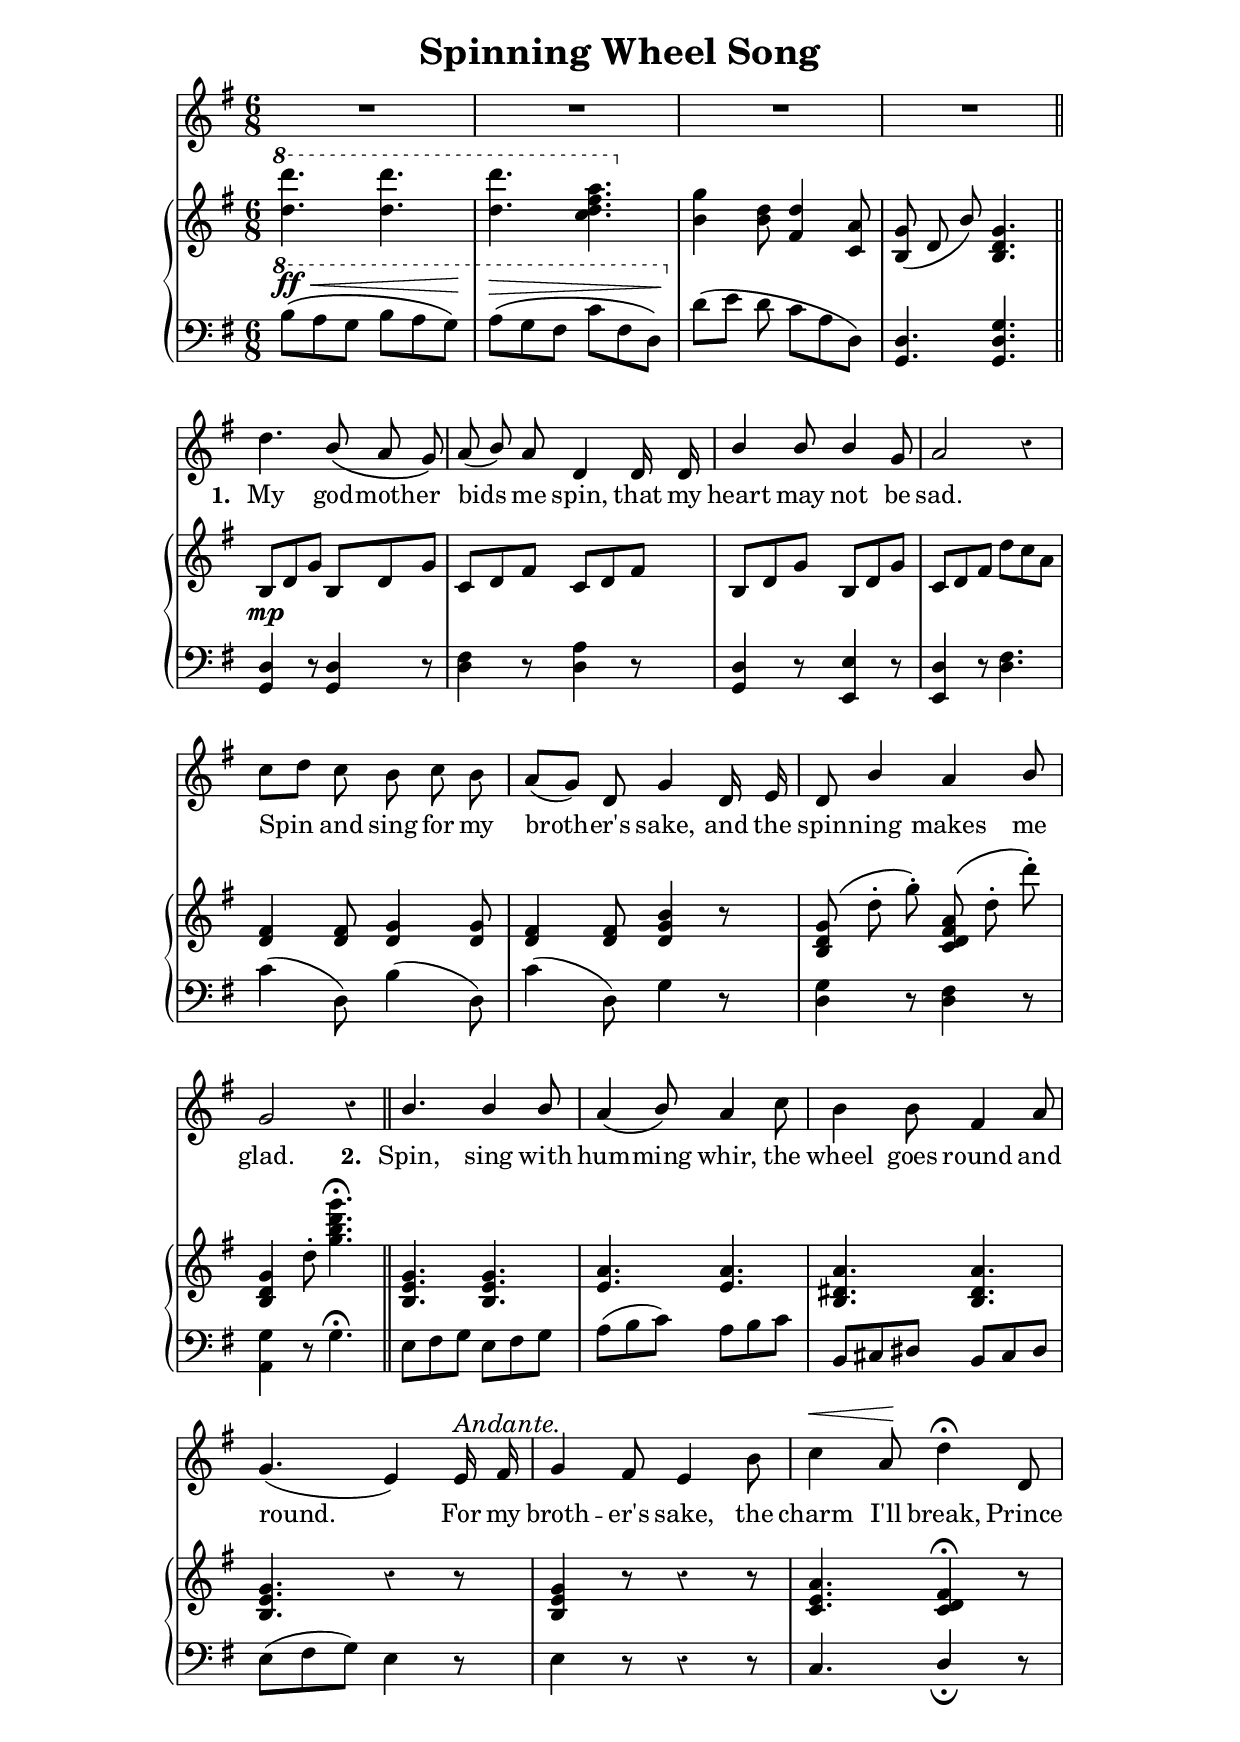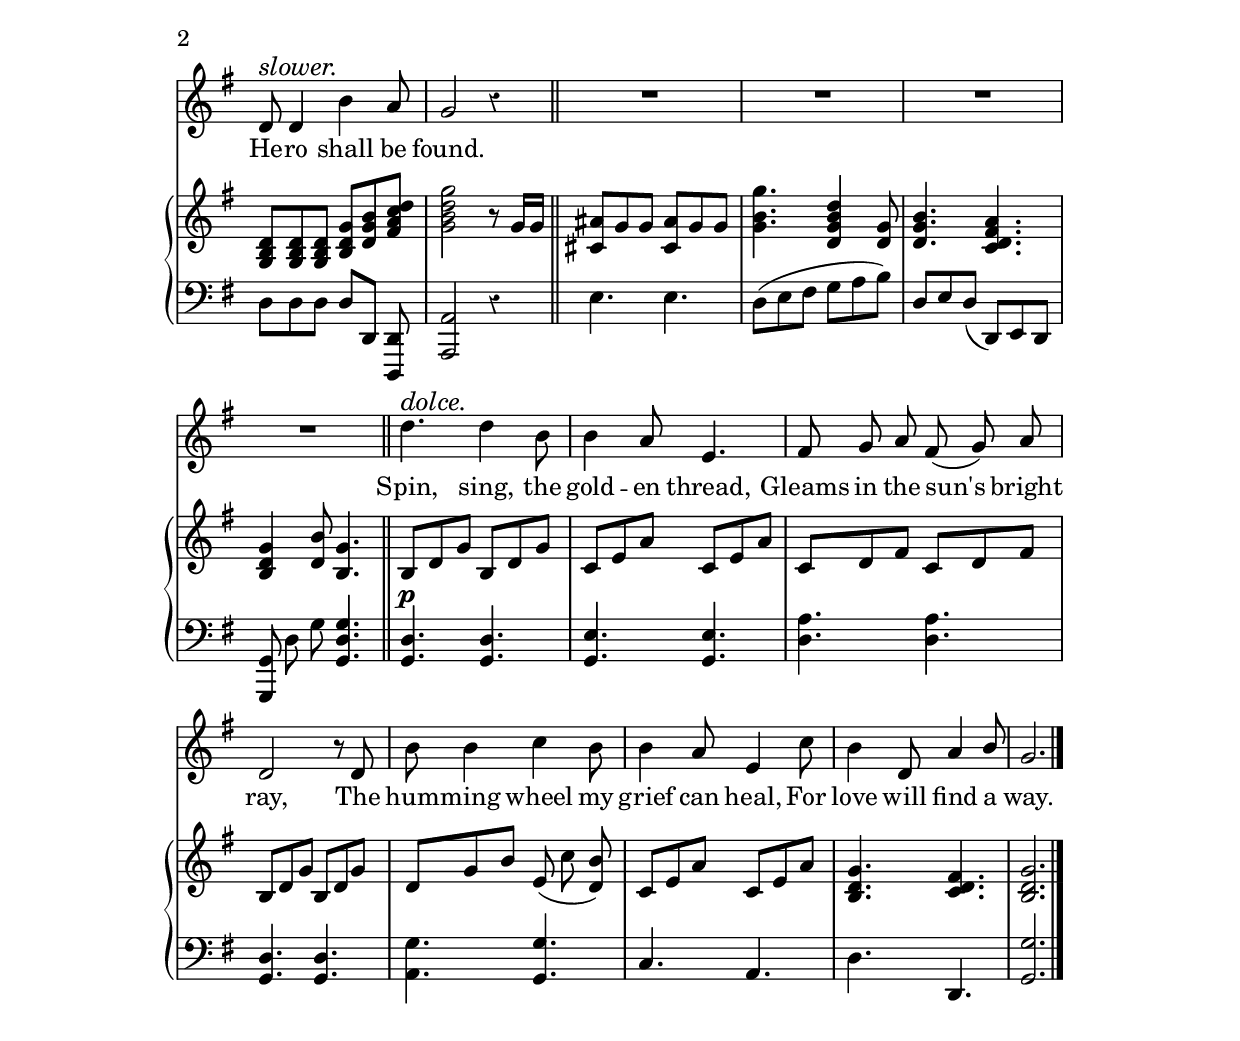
\version "2.4"
\paper { linewidth=15\cm leftmargin=3\cm rightmargin=3\cm indent=0\mm }

\header{
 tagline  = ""
 title    = "Spinning Wheel Song"
% composer = "Albion Fellows Bacon"
}

andante = s1*0^\markup { \large { \italic Andante. } }
slower  = s1*0^\markup { \large { \italic slower. } }
dolce   = s1*0^\markup { \large { \italic dolce. } }


global = {
 \key g \major
 \time 6/8
 \autoBeamOff
 \dynamicUp
}

melody = \relative c'' {
 \clef treble
 \global

 R2.*4 \bar "||"

 d4. \stemUp b8\( a g\) |

 a( b) a d,4 d16 d |
 b'4 b8 b4 g8 \stemNeutral |

 a2 r4 |
 c8[ d] c b c b |

 a[( g]) d g4 d16 e |
 \stemUp d8 b'4 a b8 |
 g2 r4 \bar "||"

 b4. b4 b8 |
 a4\( b8\) a4 \stemNeutral c8 |
 b4 b8 fis4 a8 |

 g4.( e4) \andante e16 fis |
 g4 fis8 e4 b'8 |

 c4\< a8\! d4\fermata d,8 |
 \slower d d4 b' a8 |
 g2 r4 \bar "||"

 R2.*4 \bar "||"

 \dolce d'4. d4 b8 |
 b4 a8 e4. |
 fis8 g a fis( g) a |

 d,2 r8 d |
 b' b4 c b8 |

 b4 a8 e4 c'8 |
 b4 d,8 \stemUp a'4 b8 \stemNeutral |
 g2. \bar "|."
}

text = \lyricmode {
 \set stanza = "1. "
 My god -- moth -- er
 bids me spin, that my
 heart may not be
 sad.
 Spin and sing for my
 broth -- er's sake, and the
 spin -- ning makes me
 glad.

 \set stanza = "2. "
 Spin, sing with
 hum -- ming whir, the
 wheel goes round and
 round. For my
 broth -- er's sake, the
 charm I'll break, Prince
 He -- ro shall be
 found.

 Spin, sing, the
 gold -- en thread,
 Gleams in the sun's bright
 ray, The
 hum -- ming wheel my
 grief can heal, For
 love will find a
 way.
}

upper = \relative c''' {
 \clef treble
 \global

 #(set-octavation 1)
 <d d'>4. <d d'> |
 <d d'> <c d fis a> |
 #(set-octavation 0)
 <b, g'>4 <b d>8 <fis d'>4 <c a'>8 |

 \stemUp <b g'>\( d b'\) <b, d g>4. \stemNeutral |
 b8[ d g] b,[ d g] |

 c,[ d fis] c[ d fis] |
 b,[ d g] b,[ d g] |

 c,[ d fis] d'[ c a] |
 <d, fis>4 <d fis>8 <d g>4 <d g>8 |

 <d fis>4 <d fis>8 <d g b>4 r8 |
 <b d g>\( d'-. g-.\) <c,, d fis a>\( d'-. d'-.\) |
 <b,, d g>4 d'8-. <g b d g>4.\fermata \bar "||"

 <b,, e g>4. <b e g> |
 <e a> <e a> |
 <b dis a'> <b dis a'> |

 <b e g>4. r4 r8 |
 <b e g>4 r8 r4 r8 |

 <c e a>4. <c d fis>4\fermata r8 |
 <g b d>[ <g b d> <g b d>] <b d g>[ <d g b> <fis a c d>] |
 <g b d g>2 r8 g16[ g] \bar "||"

 <cis, ais'>8[ g' g] <cis, ais'>[ g' g] |
 <g b g'>4. <d g b d>4 <d g>8 |
 <d g b>4. <c d fis a> |
 <b d g>4 <d b'>8 <b g'>4. \bar "||"

 b8[ d g] b,[ d g] |
 c,[ e a] c,[ e a] |
 c,[ d fis] c[ d fis] |

 b,[ d g] b,[ d g] |
 d[ g b] e,_( c' <d, b'>) |

 c[ e a] c,[ e a] |
 <b, d g>4. <c d fis> |
 <b d g>2. \bar "|."
}

lower = \relative c'' {
 \clef bass
 \global

 s1*0\ff
 #(set-octavation 1)
 b8[\(\< a g] b[ a g]\)\! |
 a[\(\> g fis] c'[ fis, d]\)\! |
 #(set-octavation 0)
 d[\( e] d c[ a d,]\) |

 <g, d'>4. <g d' g> |
 s1*0\mp
 <g d'>4 r8 <g d'>4 r8 |

 <d' fis>4 r8 <d a'>4 r8 |
 <g, d'>4 r8 <e e'>4 r8 |

 <e d'>4 r8 <d' fis>4. |
 c'4( d,8) b'4( d,8) |

 c'4( d,8) g4 r8 |
 <d g>4 r8 <d fis>4 r8 |
 <a g'>4 r8 g'4.\fermata \bar "||"

 e8[ fis g] e[ fis g] |
 a[( b c]) a[ b c] |
 b,[ cis dis] b[ cis dis] |

 e[( fis g]) e4 r8 |
 e4 r8 r4 r8 |

 c4. \stemUp d4_\fermata r8 \stemNeutral |
 d[ d d] d[ d,] <d, d'> |
 <a' a'>2 r4 \bar "||"

 e''4. e |
 d8[( e fis] g[ a b]) |
 \stemUp d,[ e d]( d,[) e d] \stemNeutral |
 <g, g'> d'' g <g, d' g>4. \bar "||"

 <g d'>\p <g d'> |
 <g e'> <g e'> |
 <d' a'> <d a'> |

 <g, d'> <g d'> |
 <a g'> <g g'> |

 c a |
 d d, |
 <g g'>2. \bar "|."
}

\score {
 <<
  \set Score.barNumberVisibility = ##f
  \override Score.Rest #'style = #'classical

  \context Voice = melody \melody
  \lyricsto melody \new Lyrics \text

  \context PianoStaff <<

   \context Staff = upper \upper
   \context Staff = lower \lower
  >>
 >>
 \layout { \context { \RemoveEmptyStaffContext } }
 \midi { \tempo 4=96 }
}

